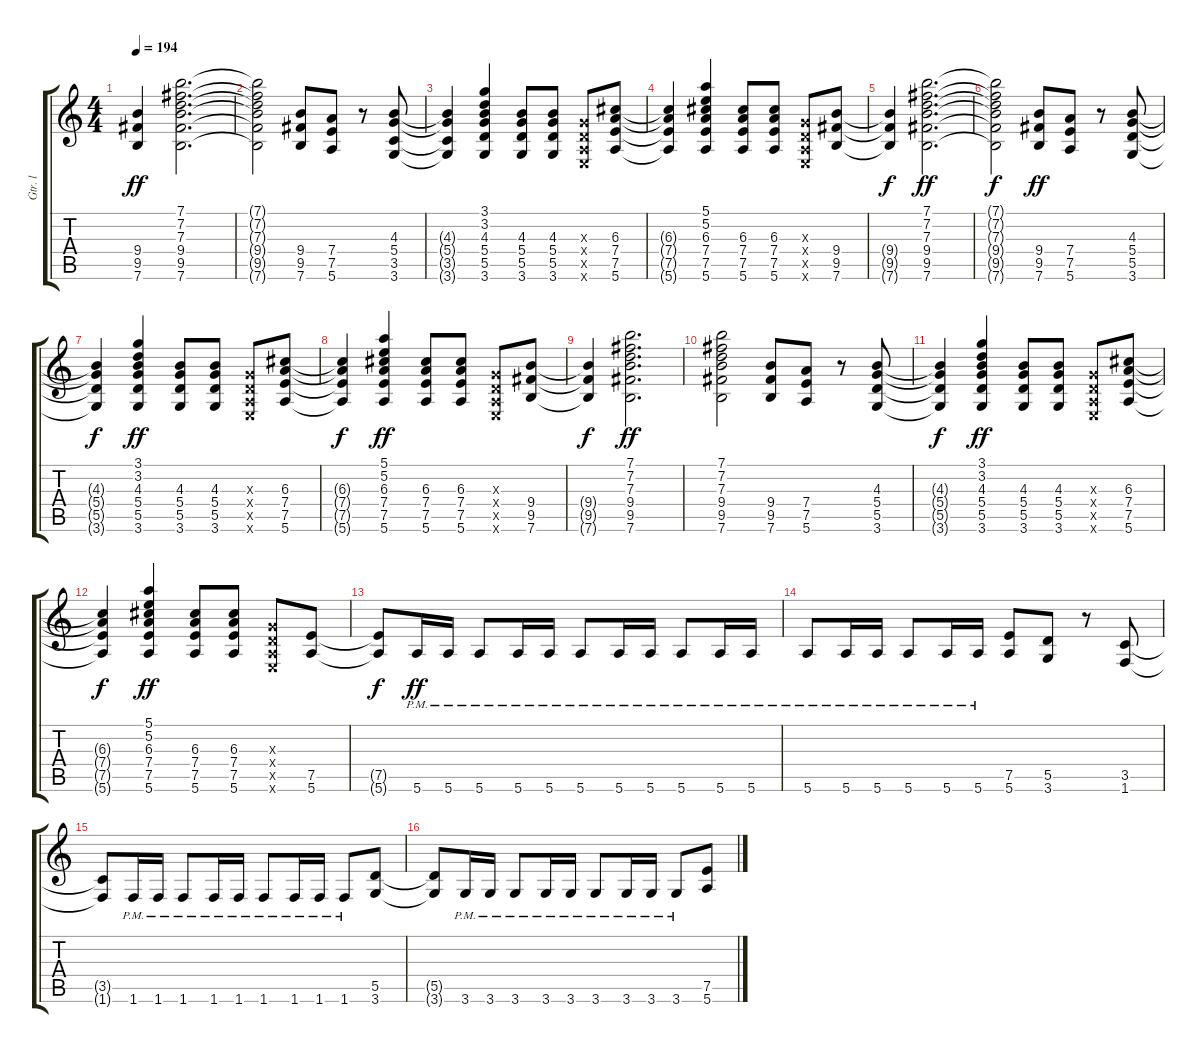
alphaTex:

\track ("Gtr. l" "Gtr. l") {instrument distortionguitar}
\staff {score tabs}
\tuning (E4 B3 G3 D3 A2 E2) {hide}
\ts (4 4)
\tempo 194
\clef g2
\ks c
(9.4{t} 9.5{t} 7.6{t}).4{dy ff} (7.1 7.2 7.3 9.4 9.5 7.6).2{d} |
(7.1{t} 7.2{t} 7.3{t} 9.4{t} 9.5{t} 7.6{t}).2 (9.4 9.5 7.6).8 (7.4 7.5 5.6).8 r.8 (4.3 5.4 3.5 3.6).8 |
(4.3{t} 5.4{t} 3.5{t} 3.6{t}).4 (3.1 3.2 4.3 5.4 5.5 3.6).4 (4.3 5.4 5.5 3.6).8 (4.3 5.4 5.5 3.6).8 (0.3{x} 0.4{x} 0.5{x} 0.6{x}).8 (6.3 7.4 7.5 5.6).8 |
(6.3{t} 7.4{t} 7.5{t} 5.6{t}).4 (5.1 5.2 6.3 7.4 7.5 5.6).4 (6.3 7.4 7.5 5.6).8 (6.3 7.4 7.5 5.6).8 (0.3{x} 0.4{x} 0.5{x} 0.6{x}).8 (9.4 9.5 7.6).8 |
(9.4{t} 9.5{t} 7.6{t}).4{dy f} (7.1 7.2 7.3 9.4 9.5 7.6).2{d dy ff} |
(7.1{t} 7.2{t} 7.3{t} 9.4{t} 9.5{t} 7.6{t}).2{dy f} (9.4 9.5 7.6).8{dy ff} (7.4 7.5 5.6).8 r.8 (4.3 5.4 5.5 3.6).8 |
(4.3{t} 5.4{t} 5.5{t} 3.6{t}).4{dy f} (3.1 3.2 4.3 5.4 5.5 3.6).4{dy ff} (4.3 5.4 5.5 3.6).8 (4.3 5.4 5.5 3.6).8 (0.3{x} 0.4{x} 0.5{x} 0.6{x}).8 (6.3 7.4 7.5 5.6).8 |
(6.3{t} 7.4{t} 7.5{t} 5.6{t}).4{dy f} (5.1 5.2 6.3 7.4 7.5 5.6).4{dy ff} (6.3 7.4 7.5 5.6).8 (6.3 7.4 7.5 5.6).8 (0.3{x} 0.4{x} 0.5{x} 0.6{x}).8 (9.4 9.5 7.6).8 |
(9.4{t} 9.5{t} 7.6{t}).4{dy f} (7.1 7.2 7.3 9.4 9.5 7.6).2{d dy ff} |
(7.1 7.2 7.3 9.4 9.5 7.6).2 (9.4 9.5 7.6).8 (7.4 7.5 5.6).8 r.8 (4.3 5.4 5.5 3.6).8 |
(4.3{t} 5.4{t} 5.5{t} 3.6{t}).4{dy f} (3.1 3.2 4.3 5.4 5.5 3.6).4{dy ff} (4.3 5.4 5.5 3.6).8 (4.3 5.4 5.5 3.6).8 (0.3{x} 0.4{x} 0.5{x} 0.6{x}).8 (6.3 7.4 7.5 5.6).8 |
(6.3{t} 7.4{t} 7.5{t} 5.6{t}).4{dy f} (5.1 5.2 6.3 7.4 7.5 5.6).4{dy ff} (6.3 7.4 7.5 5.6).8 (6.3 7.4 7.5 5.6).8 (0.3{x} 0.4{x} 0.5{x} 0.6{x}).8 (7.5 5.6).8 |
(7.5{t} 5.6{t}).8{dy f} 5.6{pm}.16{dy ff} 5.6{pm}.16 5.6{pm}.8 5.6{pm}.16 5.6{pm}.16 5.6{pm}.8 5.6{pm}.16 5.6{pm}.16 5.6{pm}.8 5.6{pm}.16 5.6{pm}.16 |
5.6{pm}.8 5.6{pm}.16 5.6{pm}.16 5.6{pm}.8 5.6{pm}.16 5.6{pm}.16 (7.5 5.6).8 (5.5 3.6).8 r.8 (3.5 1.6).8 |
(3.5{t} 1.6{t}).8 1.6{pm}.16 1.6{pm}.16 1.6{pm}.8 1.6{pm}.16 1.6{pm}.16 1.6{pm}.8 1.6{pm}.16 1.6{pm}.16 1.6{pm}.8 (5.5 3.6).8 |
(5.5{t} 3.6{t}).8 3.6{pm}.16 3.6{pm}.16 3.6{pm}.8 3.6{pm}.16 3.6{pm}.16 3.6{pm}.8 3.6{pm}.16 3.6{pm}.16 3.6{pm}.8 (7.5 5.6).8
